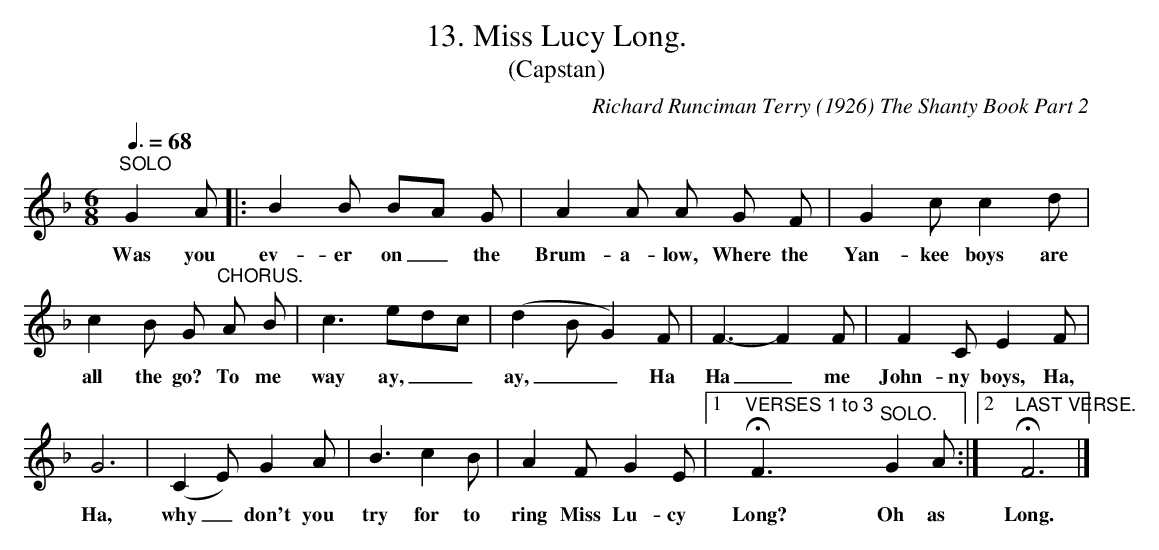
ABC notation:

X:1
T:13. Miss Lucy Long.
T:(Capstan)
C:Richard Runciman Terry (1926) The Shanty Book Part 2
L:1/8
Q:3/8=68
M:6/8
K:F
"^SOLO" G2 A |: B2 B BA G | A2 A A G F | G2 c c2 d |
w: Was you | ev-er on_ the | Brum-a-low, Where the | Yan-kee boys are |
c2 B G "^CHORUS." A B | c3 edc | (d2 B G2) F | F3-F2 F |
w: all the go? To me | way ay,__ | ay,__ Ha | Ha_ me |
F2 C E2 F | G6 | (C2 E) G2 A |
w: John-ny boys, Ha, | Ha, | why_ don't you |
B3 c2 B | A2 F G2 E |1 "VERSES 1 to 3" !fermata! F3 "^SOLO." G2 A :|2  "LAST VERSE." !fermata! F6 |]
w: try for to | ring Miss Lu-cy | Long? Oh as | Long. |
